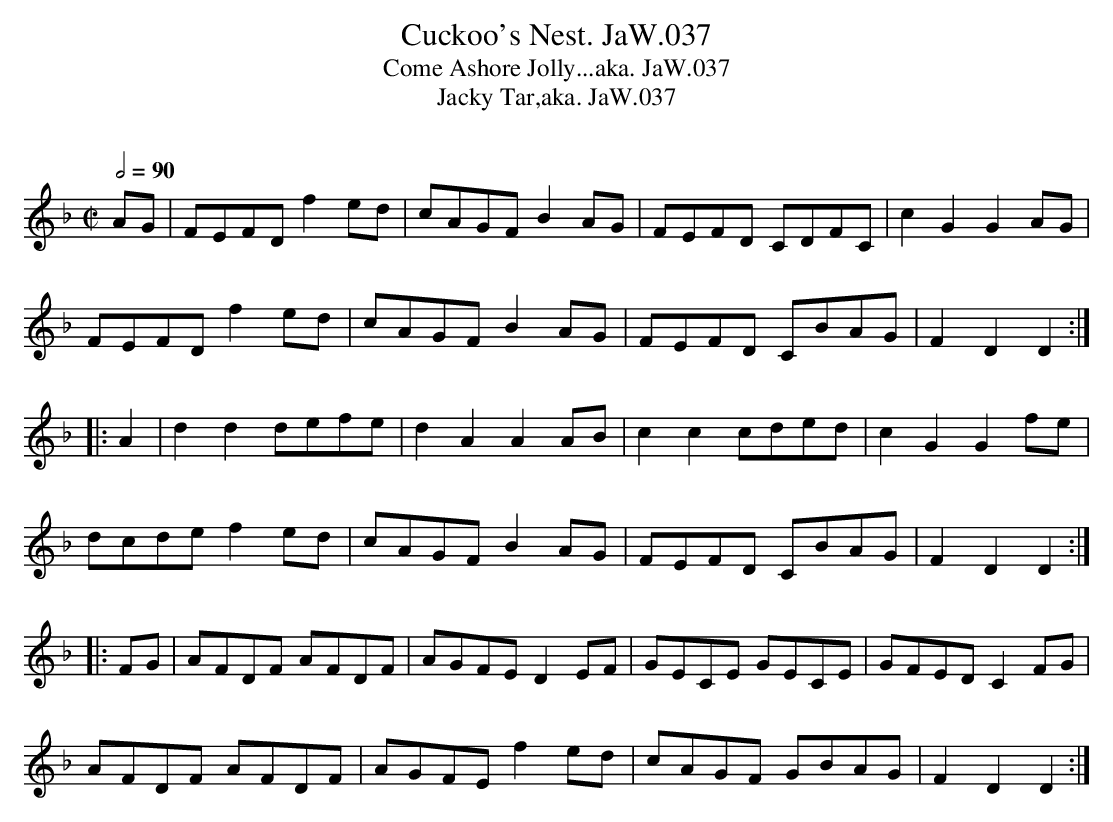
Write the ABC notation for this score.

X:1
T:Cuckoo's Nest. JaW.037
T:Come Ashore Jolly...aka. JaW.037
T:Jacky Tar,aka. JaW.037
M:C|
L:1/8
Q:1/2=90
O:
K:Dm
AG|FEFD f2ed|cAGF B2AG|FEFD CDFC|c2G2 G2AG|
FEFD f2ed|cAGF B2AG|FEFD CBAG|F2D2 D2:|
|:A2|d2d2 defe|d2A2 A2AB|c2c2 cded|c2G2 G2fe|
dcde f2ed|cAGF B2AG|FEFD CBAG|F2D2 D2:|
|:FG|AFDF AFDF|AGFE D2EF|GECE GECE|GFED C2FG|
AFDF AFDF|AGFE f2ed|cAGF GBAG|F2D2 D2:|
